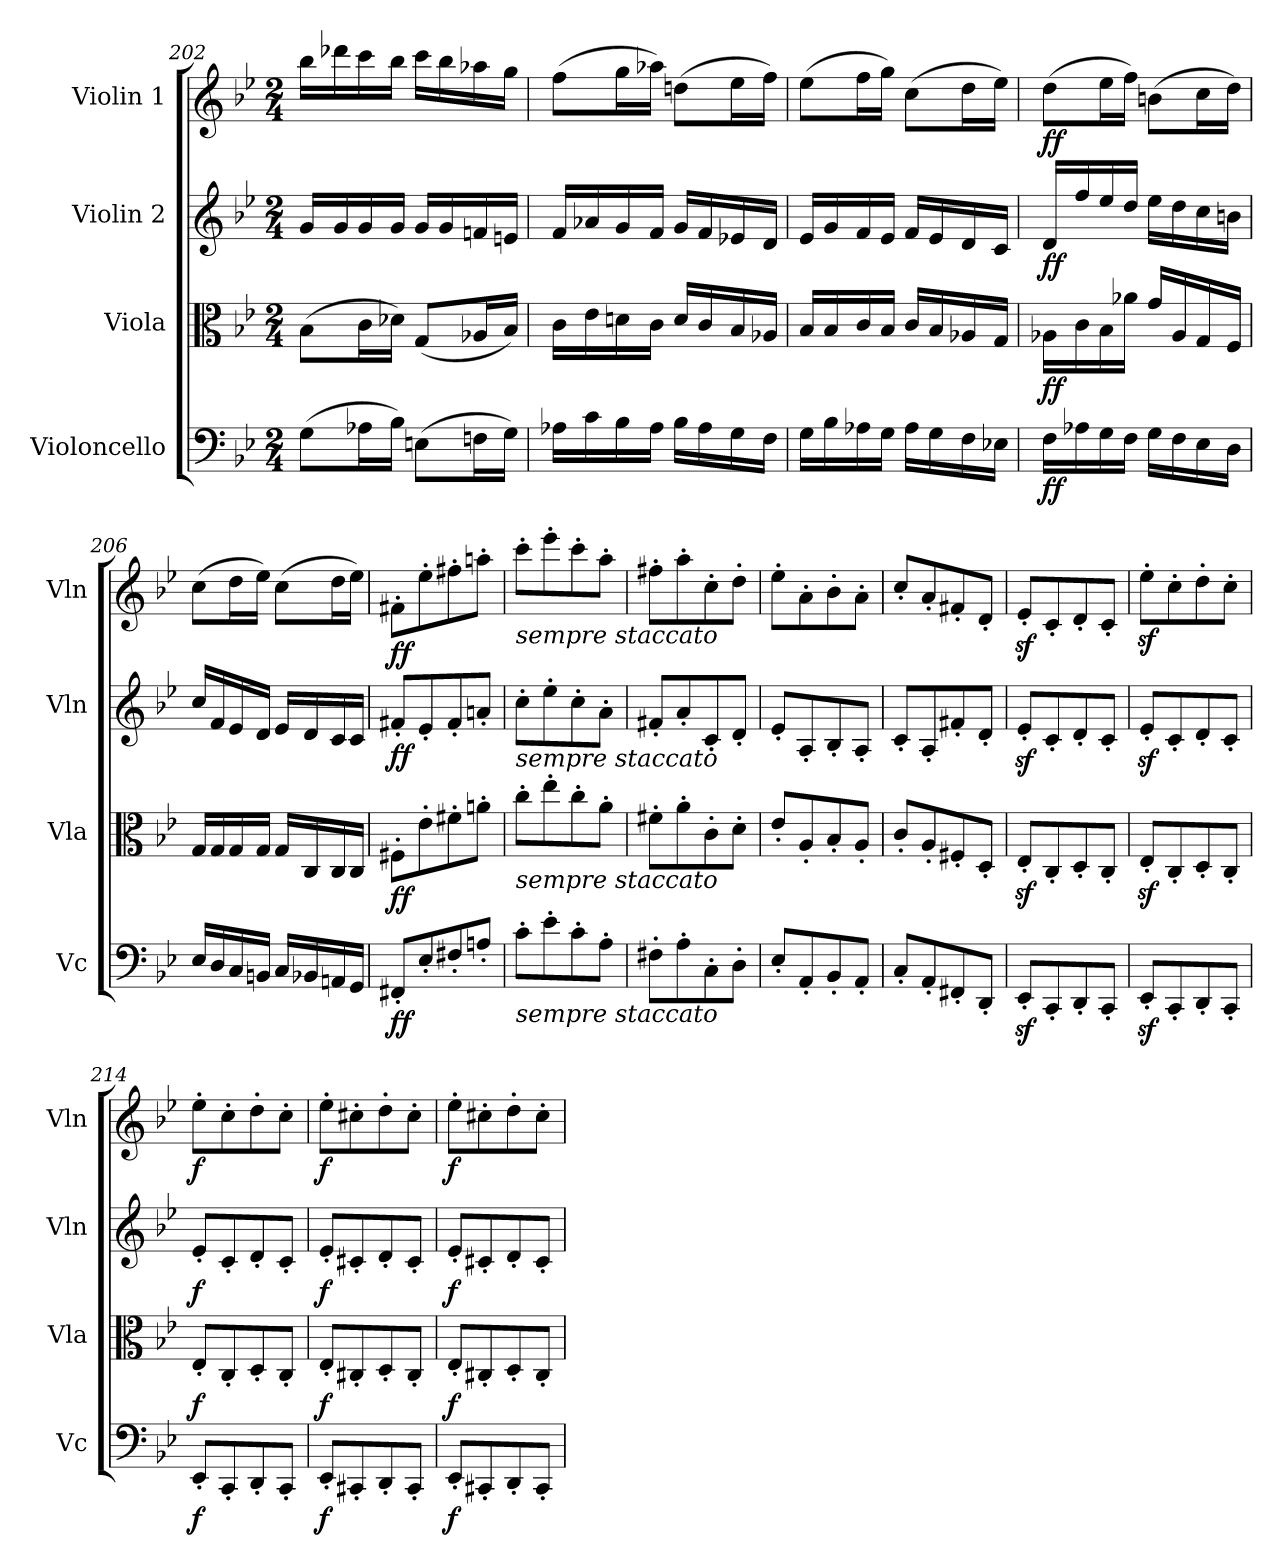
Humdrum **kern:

**kern	**dynam	**kern	**dynam	**kern	**dynam	**kern	**dynam
*part4	*part4	*part3	*part3	*part2	*part2	*part1	*part1
*staff4	*staff4	*staff3	*staff3	*staff2	*staff2	*staff1	*staff1
*I"Violoncello	*	*I"Viola	*	*I"Violin 2	*	*I"Violin 1	*
*I'Vc	*	*I'Vla	*	*I'Vln	*	*I'Vln	*
!!LO:PB:g=z
*clefF4	*	*clefC3	*	*clefG2	*	*clefG2	*
*k[b-e-]	*	*k[b-e-]	*	*k[b-e-]	*	*k[b-e-]	*
*M2/4	*	*M2/4	*	*M2/4	*	*M2/4	*
=202	=202	=202	=202	=202	=202	=202	=202
(8G\L	.	(8B-\L	.	16g/LL	.	16bb-\LL	.
.	.	.	.	16g/	.	16ddd-X\	.
16A-X\L	.	16c\L	.	16g/	.	16ccc\	.
16B-\JJ)	.	16d-X\JJ)	.	16g/JJ	.	16bb-\JJ	.
(8En\L	.	(8G/L	.	16g/LL	.	16ccc\LL	.
.	.	.	.	16g/	.	16bb-\	.
16Fn\L	.	16A-X/L	.	16fn/	.	16aa-X\	.
16G\JJ)	.	16B-/JJ)	.	16en/JJ	.	16gg\JJ	.
!!LO:LB:g=z
=203	=203	=203	=203	=203	=203	=203	=203
16A-X\LL	.	16c\LL	.	16f/LL	.	(8ff\L	.
16c\	.	16e-\	.	16a-X/	.	.	.
16B-\	.	16dn\	.	16g/	.	16gg\L	.
16A-\JJ	.	16c\JJ	.	16f/JJ	.	16aa-X\JJ)	.
16B-\LL	.	16d/LL	.	16g/LL	.	(8ddn\L	.
16A-\	.	16c/	.	16f/	.	.	.
16G\	.	16B-/	.	16e-X/	.	16ee-\L	.
16F\JJ	.	16A-X/JJ	.	16d/JJ	.	16ff\JJ)	.
=204	=204	=204	=204	=204	=204	=204	=204
16G\LL	.	16B-/LL	.	16e-/LL	.	(8ee-\L	.
16B-\	.	16B-/	.	16g/	.	.	.
16A-X\	.	16c/	.	16f/	.	16ff\L	.
16G\JJ	.	16B-/JJ	.	16e-/JJ	.	16gg\JJ)	.
16A-\LL	.	16c/LL	.	16f/LL	.	(8cc\L	.
16G\	.	16B-/	.	16e-/	.	.	.
16F\	.	16A-X/	.	16d/	.	16dd\L	.
16E-X\JJ	.	16G/JJ	.	16c/JJ	.	16ee-\JJ)	.
=205	=205	=205	=205	=205	=205	=205	=205
!	!LO:DY:b	!	!LO:DY:b	!	!LO:DY:b	!	!LO:DY:b
16F\LL	ff	16A-X\LL	ff	16d/LL	ff	(8dd\L	ff
16A-X\	.	16c\	.	16ff/	.	.	.
16G\	.	16B-\	.	16ee-/	.	16ee-\L	.
16F\JJ	.	16a-X\JJ	.	16dd/JJ	.	16ff\JJ)	.
16G\LL	.	16g/LL	.	16ee-\LL	.	(8bn\L	.
16F\	.	16A-/	.	16dd\	.	.	.
16E-\	.	16G/	.	16cc\	.	16cc\L	.
16D\JJ	.	16F/JJ	.	16bn\JJ	.	16dd\JJ)	.
=206	=206	=206	=206	=206	=206	=206	=206
16E-/LL	.	16G/LL	.	16cc/LL	.	(8cc\L	.
16D/	.	16G/	.	16f/	.	.	.
16C/	.	16G/	.	16e-/	.	16dd\L	.
16BBn/JJ	.	16G/JJ	.	16d/JJ	.	16ee-\JJ)	.
16C/LL	.	16G/LL	.	16e-/LL	.	(8cc\L	.
16BB-X/	.	16C/	.	16d/	.	.	.
16AAn/	.	16C/	.	16c/	.	16dd\L	.
16GG/JJ	.	16C/JJ	.	16c/JJ	.	16ee-\JJ)	.
=207	=207	=207	=207	=207	=207	=207	=207
!	!LO:DY:b	!	!LO:DY:b	!	!LO:DY:b	!	!LO:DY:b
8FF#X'/L	ff	8F#X'\L	ff	8f#X'/L	ff	8f#X'\L	ff
8E-'/	.	8e-'\	.	8e-'/	.	8ee-'\	.
8F#X'/	.	8f#X'\	.	8f#'/	.	8ff#X'\	.
8An'/J	.	8an'\J	.	8an'/J	.	8aan'\J	.
!!LO:LB:g=z
=208	=208	=208	=208	=208	=208	=208	=208
!	!	!	!	!	!	!LO:TX:b:i:t=sempre staccato	!
!	!	!	!	!LO:TX:b:i:t=sempre staccato	!	!	!
!	!	!LO:TX:b:i:t=sempre staccato	!	!	!	!	!
!LO:TX:b:i:t=sempre staccato	!	!	!	!	!	!	!
8c'\L	.	8cc'\L	.	8cc'\L	.	8ccc'\L	.
8e-'\	.	8ee-'\	.	8ee-'\	.	8eee-'\	.
8c'\	.	8cc'\	.	8cc'\	.	8ccc'\	.
8A'\J	.	8a'\J	.	8a'\J	.	8aa'\J	.
=209	=209	=209	=209	=209	=209	=209	=209
8F#X'\L	.	8f#X'\L	.	8f#X'/L	.	8ff#X'\L	.
8A'\	.	8a'\	.	8a'/	.	8aa'\	.
8C'\	.	8c'\	.	8c'/	.	8cc'\	.
8D'\J	.	8d'\J	.	8d'/J	.	8dd'\J	.
!!LO:LB:g=z
=210	=210	=210	=210	=210	=210	=210	=210
8E-'/L	.	8e-'/L	.	8e-'/L	.	8ee-'\L	.
8AA'/	.	8A'/	.	8A'/	.	8a'\	.
8BB-'/	.	8B-'/	.	8B-'/	.	8b-'\	.
8AA'/J	.	8A'/J	.	8A'/J	.	8a'\J	.
=211	=211	=211	=211	=211	=211	=211	=211
8C'/L	.	8c'/L	.	8c'/L	.	8cc'/L	.
8AA'/	.	8A'/	.	8A'/	.	8a'/	.
8FF#X'/	.	8F#X'/	.	8f#X'/	.	8f#X'/	.
8DD'/J	.	8D'/J	.	8d'/J	.	8d'/J	.
=212	=212	=212	=212	=212	=212	=212	=212
8EE-z<'/L	.	8E-z<'/L	.	8e-z<'/L	.	8e-z<'/L	.
8CC'/	.	8C'/	.	8c'/	.	8c'/	.
8DD'/	.	8D'/	.	8d'/	.	8d'/	.
8CC'/J	.	8C'/J	.	8c'/J	.	8c'/J	.
=213	=213	=213	=213	=213	=213	=213	=213
8EE-z<'/L	.	8E-z<'/L	.	8e-z<'/L	.	8ee-z<'\L	.
8CC'/	.	8C'/	.	8c'/	.	8cc'\	.
8DD'/	.	8D'/	.	8d'/	.	8dd'\	.
8CC'/J	.	8C'/J	.	8c'/J	.	8cc'\J	.
=214	=214	=214	=214	=214	=214	=214	=214
!	!LO:DY:b	!	!LO:DY:b	!	!LO:DY:b	!	!LO:DY:b
8EE-'/L	f	8E-'/L	f	8e-'/L	f	8ee-'\L	f
8CC'/	.	8C'/	.	8c'/	.	8cc'\	.
8DD'/	.	8D'/	.	8d'/	.	8dd'\	.
8CC'/J	.	8C'/J	.	8c'/J	.	8cc'\J	.
=215	=215	=215	=215	=215	=215	=215	=215
!	!LO:DY:b	!	!LO:DY:b	!	!LO:DY:b	!	!LO:DY:b
8EE-'/L	f	8E-'/L	f	8e-'/L	f	8ee-'\L	f
8CC#X'/	.	8C#X'/	.	8c#X'/	.	8cc#X'\	.
8DD'/	.	8D'/	.	8d'/	.	8dd'\	.
8CC#'/J	.	8C#'/J	.	8c#'/J	.	8cc#'\J	.
=216	=216	=216	=216	=216	=216	=216	=216
!	!LO:DY:b	!	!LO:DY:b	!	!LO:DY:b	!	!LO:DY:b
8EE-'/L	f	8E-'/L	f	8e-'/L	f	8ee-'\L	f
8CC#X'/	.	8C#X'/	.	8c#X'/	.	8cc#X'\	.
8DD'/	.	8D'/	.	8d'/	.	8dd'\	.
8CC#'/J	.	8C#'/J	.	8c#'/J	.	8cc#'\J	.
=	=	=	=	=	=	=	=
*-	*-	*-	*-	*-	*-	*-	*-
